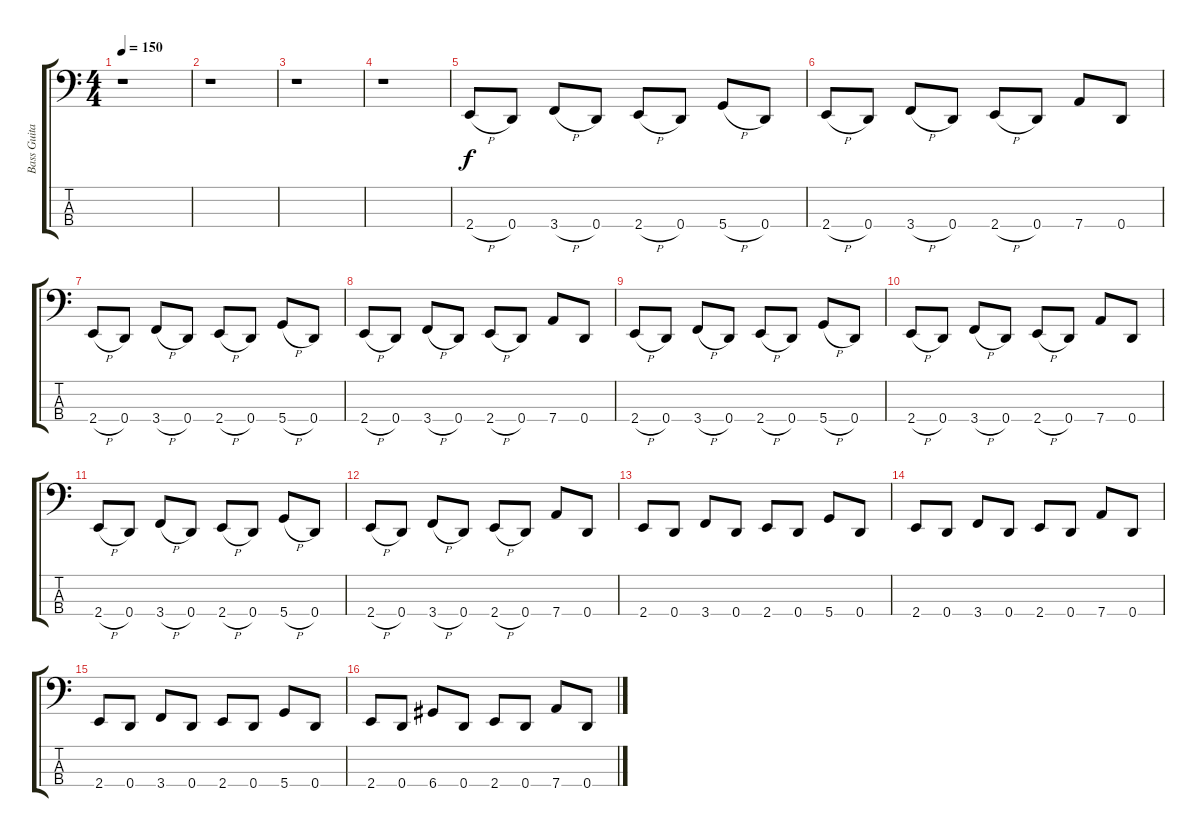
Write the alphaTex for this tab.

\track ("Bass Guitar" "Bass Guita") {instrument electricbassfinger}
\staff {score tabs}
\tuning (G2 D2 A1 D1) {hide}
\ts (4 4)
\tempo 150
\clef f4
\ks c
r.1{dy f instrument electricbassfinger} |
r.1 |
r.1 |
r.1 |
2.4{h}.8 0.4.8 3.4{h}.8 0.4.8 2.4{h}.8 0.4.8 5.4{h}.8 0.4.8 |
2.4{h}.8 0.4.8 3.4{h}.8 0.4.8 2.4{h}.8 0.4.8 7.4.8 0.4.8 |
2.4{h}.8 0.4.8 3.4{h}.8 0.4.8 2.4{h}.8 0.4.8 5.4{h}.8 0.4.8 |
2.4{h}.8 0.4.8 3.4{h}.8 0.4.8 2.4{h}.8 0.4.8 7.4.8 0.4.8 |
2.4{h}.8 0.4.8 3.4{h}.8 0.4.8 2.4{h}.8 0.4.8 5.4{h}.8 0.4.8 |
2.4{h}.8 0.4.8 3.4{h}.8 0.4.8 2.4{h}.8 0.4.8 7.4.8 0.4.8 |
2.4{h}.8 0.4.8 3.4{h}.8 0.4.8 2.4{h}.8 0.4.8 5.4{h}.8 0.4.8 |
2.4{h}.8 0.4.8 3.4{h}.8 0.4.8 2.4{h}.8 0.4.8 7.4.8 0.4.8 |
2.4.8 0.4.8 3.4.8 0.4.8 2.4.8 0.4.8 5.4.8 0.4.8 |
2.4.8 0.4.8 3.4.8 0.4.8 2.4.8 0.4.8 7.4.8 0.4.8 |
2.4.8 0.4.8 3.4.8 0.4.8 2.4.8 0.4.8 5.4.8 0.4.8 |
2.4.8 0.4.8 6.4.8 0.4.8 2.4.8 0.4.8 7.4.8 0.4.8
